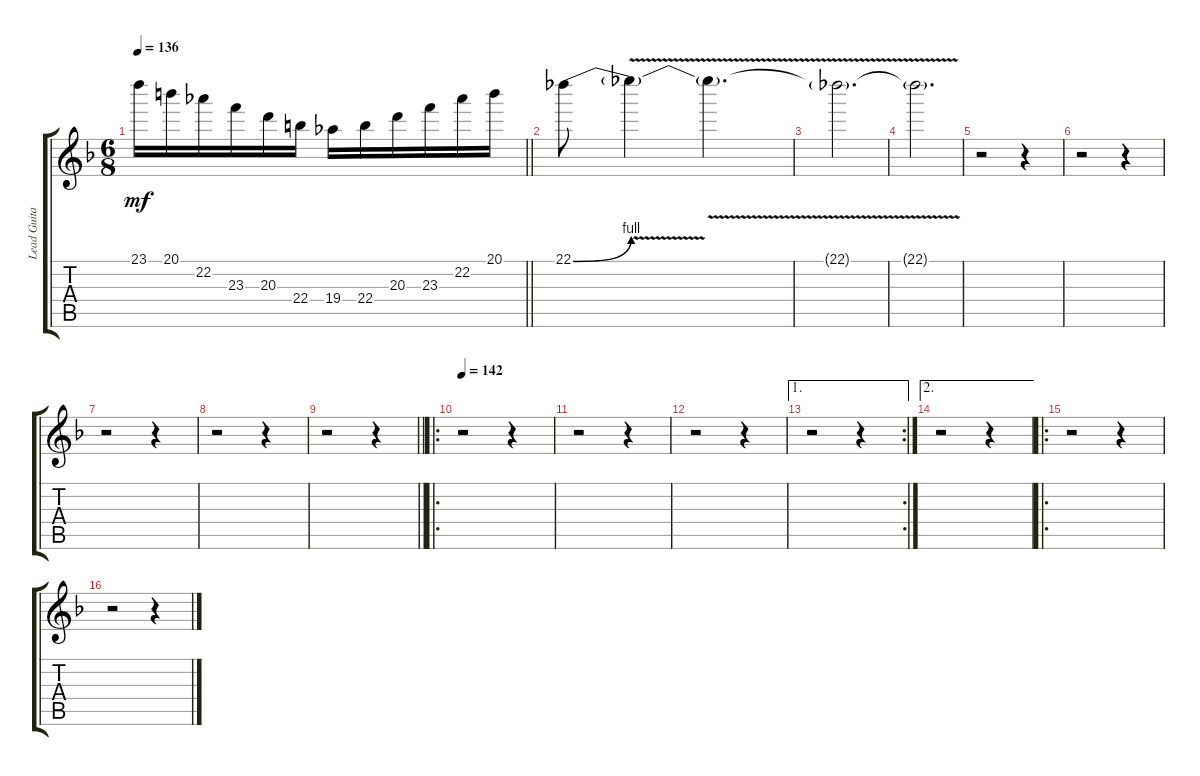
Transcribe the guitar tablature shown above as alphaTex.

\track ("Lead Guitar" "Lead Guita") {instrument overdrivenguitar}
\staff {score tabs}
\tuning (Eb4 Bb3 Gb3 Db3 Ab2 Eb2) {hide}
\ts (6 8)
\tempo 136
\clef g2
\barLineRight lightlight
\ks f
23.1.16{dy mf} 20.1.16 22.2.16 23.3.16 20.3.16 22.4.16 19.4.16 22.4.16 20.3.16 23.3.16 22.2.16 20.1.16 |
22.1{be (bend 0 0 60 4)}.8 22.1{v t}.4 22.1{v t}.4{d} |
22.1{v t}.2{d} |
22.1{v t}.2{d} |
r.2 r.4 |
r.2 r.4 |
r.2 r.4 |
r.2 r.4 |
\barLineRight lightlight
r.2 r.4 |
\ro
\tempo 142
r.2 r.4 |
r.2 r.4 |
r.2 r.4 |
\ae 1
\rc 2
r.2 r.4 |
\ae 2
r.2 r.4 |
\ro
r.2 r.4 |
r.2 r.4
